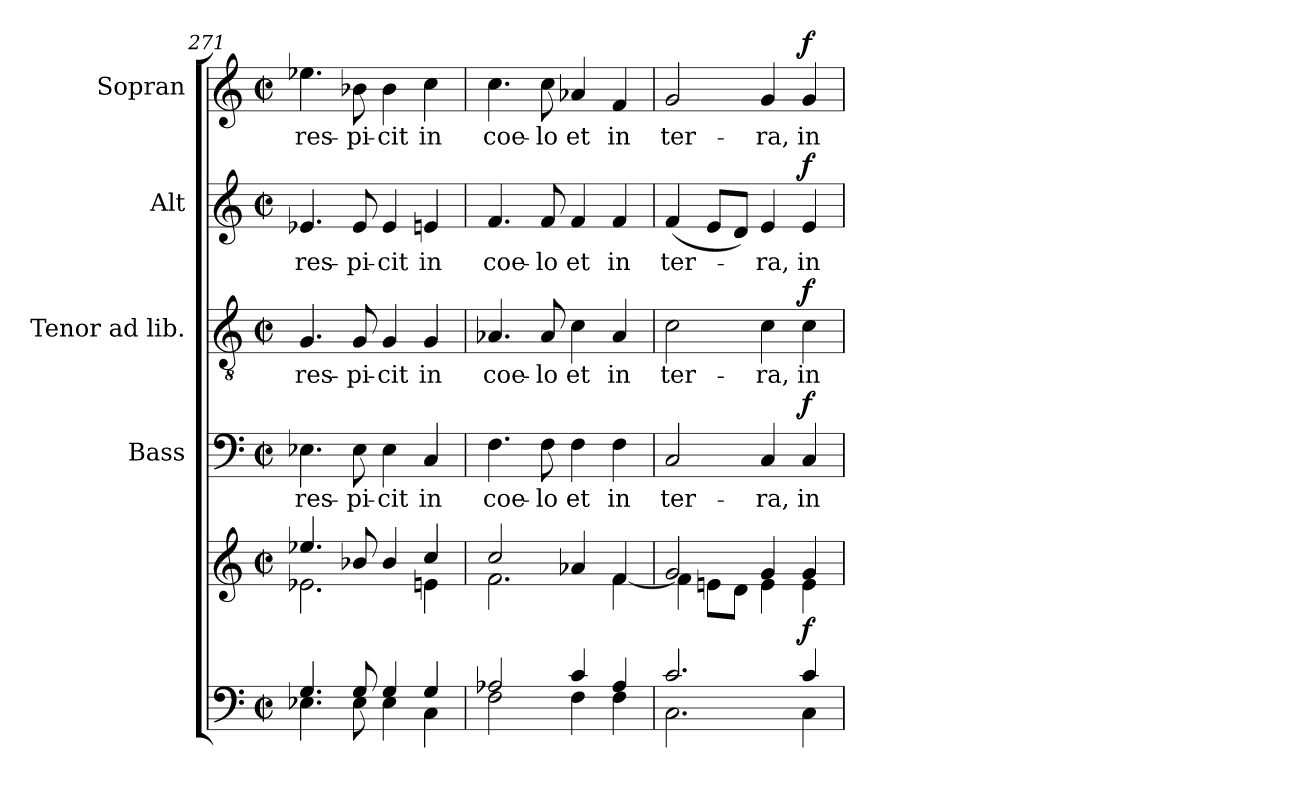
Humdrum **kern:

**kern	**kern	**dynam	**kern	**text	**dynam	**kern	**text	**dynam	**kern	**text	**dynam	**kern	**text	**dynam
*part5	*part5	*part5	*part4	*part4	*part4	*part3	*part3	*part3	*part2	*part2	*part2	*part1	*part1	*part1
*staff6	*staff5	*staff5/6	*staff4	*staff4	*staff4	*staff3	*staff3	*staff3	*staff2	*staff2	*staff2	*staff1	*staff1	*staff1
*	*	*	*I"Bass	*	*	*I"Tenor ad lib.	*	*	*I"Alt	*	*	*I"Sopran	*	*
*	*	*	*I'B.	*	*	*I'T.	*	*	*I'A.	*	*	*I'S.	*	*
*clefF4	*clefG2	*	*clefF4	*	*	*clefGv2	*	*	*clefG2	*	*	*clefG2	*	*
*k[]	*k[]	*	*k[]	*	*	*k[]	*	*	*k[]	*	*	*k[]	*	*
*C:	*C:	*	*C:	*	*	*C:	*	*	*C:	*	*	*C:	*	*
*M2/2	*M2/2	*	*M2/2	*	*	*M2/2	*	*	*M2/2	*	*	*M2/2	*	*
*met(c|)	*met(c|)	*	*met(c|)	*	*	*met(c|)	*	*	*met(c|)	*	*	*met(c|)	*	*
=271	=271	=271	=271	=271	=271	=271	=271	=271	=271	=271	=271	=271	=271	=271
*^	*^	*	*	*	*	*	*	*	*	*	*	*	*	*
!	!	!	!	!	!	!LO:LY:b	!	!	!LO:LY:b	!	!	!LO:LY:b	!	!	!LO:LY:b	!
4.G/	4.E-X\	4.ee-X/	2.e-X\	.	4.E-X\	res-	.	4.G/	res-	.	4.e-X/	res-	.	4.ee-X\	res-	.
!	!	!	!	!	!	!LO:LY:b	!	!	!LO:LY:b	!	!	!LO:LY:b	!	!	!LO:LY:b	!
8G/	8E-\	8b-X/	.	.	8E-\	-pi-	.	8G/	-pi-	.	8e-/	-pi-	.	8b-X\	-pi-	.
!	!	!	!	!	!	!LO:LY:b	!	!	!LO:LY:b	!	!	!LO:LY:b	!	!	!LO:LY:b	!
4G/	4E-\	4b-/	.	.	4E-\	-cit	.	4G/	-cit	.	4e-/	-cit	.	4b-\	-cit	.
!	!	!	!	!	!	!LO:LY:b	!	!	!LO:LY:b	!	!	!LO:LY:b	!	!	!LO:LY:b	!
4G/	4C\	4cc/	4en\	.	4C/	in	.	4G/	in	.	4en/	in	.	4cc\	in	.
=272	=272	=272	=272	=272	=272	=272	=272	=272	=272	=272	=272	=272	=272	=272	=272	=272
!	!	!	!	!	!	!LO:LY:b	!	!	!LO:LY:b	!	!	!LO:LY:b	!	!	!LO:LY:b	!
2A-X/	2F\	2cc/	2.f\	.	4.F\	coe-	.	4.A-X/	coe-	.	4.f/	coe-	.	4.cc\	coe-	.
!	!	!	!	!	!	!LO:LY:b	!	!	!LO:LY:b	!	!	!LO:LY:b	!	!	!LO:LY:b	!
.	.	.	.	.	8F\	-lo	.	8A-/	-lo	.	8f/	-lo	.	8cc\	-lo	.
!	!	!	!	!	!	!LO:LY:b	!	!	!LO:LY:b	!	!	!LO:LY:b	!	!	!LO:LY:b	!
4c/	4F\	4a-X/	.	.	4F\	et	.	4c\	et	.	4f/	et	.	4a-X/	et	.
!	!	!	!	!	!	!LO:LY:b	!	!	!LO:LY:b	!	!	!LO:LY:b	!	!	!LO:LY:b	!
4A-/	4F\	4f/	[<4f\	.	4F\	in	.	4A-/	in	.	4f/	in	.	4f/	in	.
=273	=273	=273	=273	=273	=273	=273	=273	=273	=273	=273	=273	=273	=273	=273	=273	=273
!	!	!	!	!	!	!LO:LY:b	!	!	!LO:LY:b	!	!	!LO:LY:b	!	!	!LO:LY:b	!
2.c/	2.C\	2g/	4f\]	.	2C/	ter-	.	2c\	ter-	.	(<4f/	ter-	.	2g/	ter-	.
.	.	.	8en\L	.	.	.	.	.	.	.	8e/L	.	.	.	.	.
.	.	.	8d\J	.	.	.	.	.	.	.	8d/J)	.	.	.	.	.
!	!	!	!	!	!	!LO:LY:b	!	!	!LO:LY:b	!	!	!LO:LY:b	!	!	!LO:LY:b	!
.	.	4g/	4e\	.	4C/	-ra,	.	4c\	-ra,	.	4e/	-ra,	.	4g/	-ra,	.
!	!	!	!	!LO:DY:b	!	!LO:LY:b	!LO:DY:a	!	!LO:LY:b	!LO:DY:a	!	!LO:LY:b	!LO:DY:a	!	!LO:LY:b	!LO:DY:a
4c/	4C\	4g/	4e\	f	4C/	in	f	4c\	in	f	4e/	in	f	4g/	in	f
*v	*v	*	*	*	*	*	*	*	*	*	*	*	*	*	*	*
*	*v	*v	*	*	*	*	*	*	*	*	*	*	*	*	*
=	=	=	=	=	=	=	=	=	=	=	=	=	=	=
*-	*-	*-	*-	*-	*-	*-	*-	*-	*-	*-	*-	*-	*-	*-
